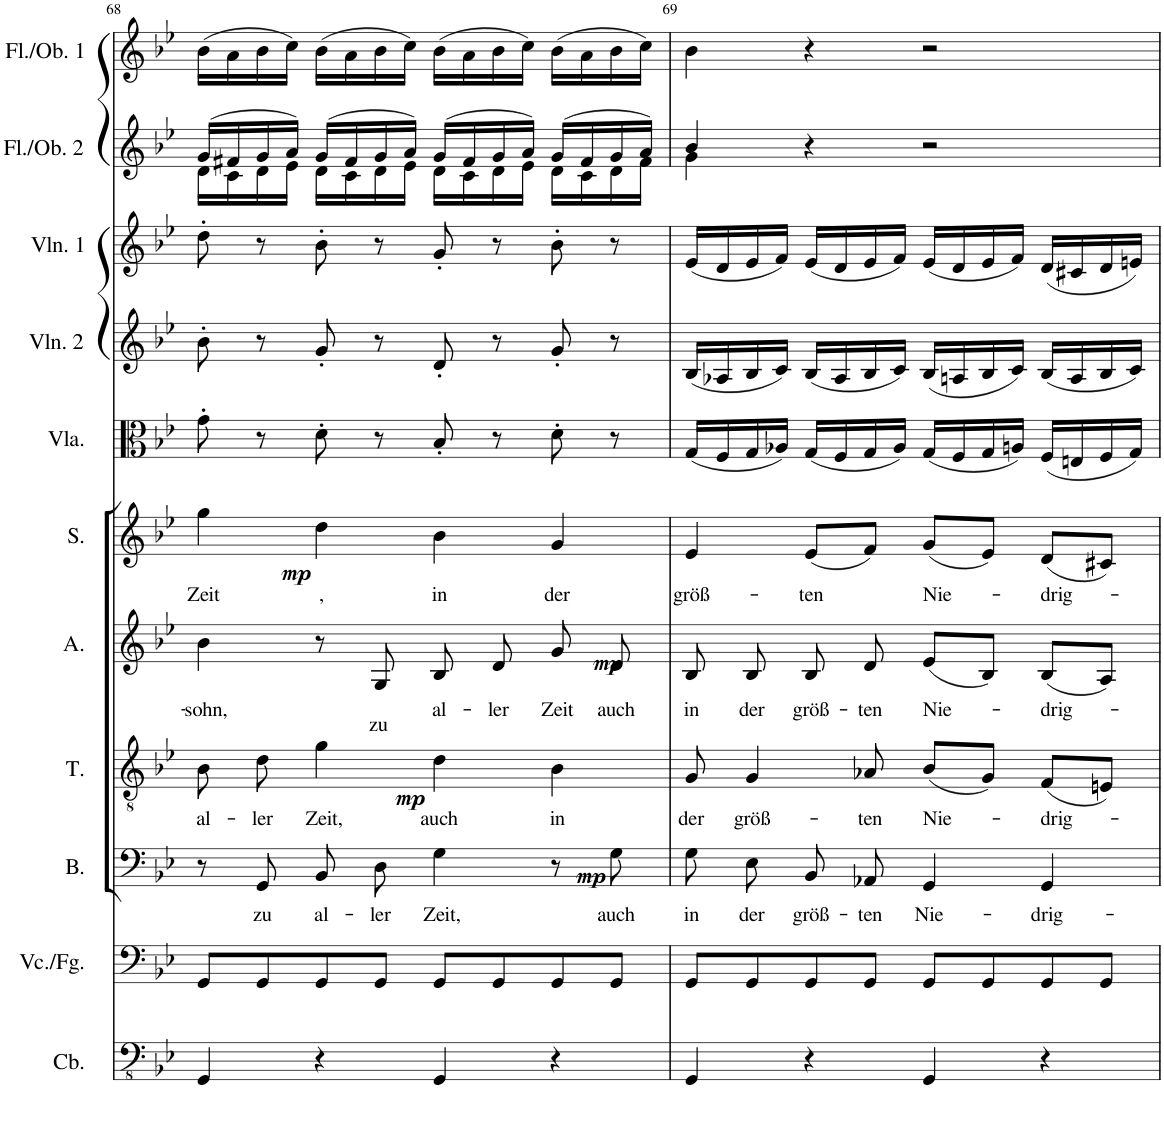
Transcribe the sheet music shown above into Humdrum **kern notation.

**kern	**kern	**kern	**text	**dynam	**kern	**text	**dynam	**kern	**text	**dynam	**kern	**text	**dynam	**kern	**kern	**kern	**kern	**kern
*part11	*part10	*part9	*part9	*part9	*part8	*part8	*part8	*part7	*part7	*part7	*part6	*part6	*part6	*part5	*part4	*part3	*part2	*part1
*staff11	*staff10	*staff9	*staff9	*staff9	*staff8	*staff8	*staff8	*staff7	*staff7	*staff7	*staff6	*staff6	*staff6	*staff5	*staff4	*staff3	*staff2	*staff1
*I"Contrabass	*I"Vcl./Fagotto	*I"Bass	*	*	*I"Tenor	*	*	*I"Alto	*	*	*I"Soprano	*	*	*I"Viola	*I"Violin 2	*I"Violin 1	*I"Fl./Ob. 2	*I"Fl./Ob. 1
*I'Cb.	*I'Vc./Fg.	*I'B.	*	*	*I'T.	*	*	*I'A.	*	*	*I'S.	*	*	*I'Vla.	*I'Vln. 2	*I'Vln. 1	*I'Fl./Ob. 2	*I'Fl./Ob. 1
!!LO:PB:g=z
*clefFv4	*clefF4	*clefF4	*	*	*clefGv2	*	*	*clefG2	*	*	*clefG2	*	*	*clefC3	*clefG2	*clefG2	*clefG2	*clefG2
*Trd7c12	*	*	*	*	*	*	*	*	*	*	*	*	*	*	*	*	*	*
*k[b-e-]	*k[b-e-]	*k[b-e-]	*	*	*k[b-e-]	*	*	*k[b-e-]	*	*	*k[b-e-]	*	*	*k[b-e-]	*k[b-e-]	*k[b-e-]	*k[b-e-]	*k[b-e-]
*M4/4	*M4/4	*M4/4	*	*	*M4/4	*	*	*M4/4	*	*	*M4/4	*	*	*M4/4	*M4/4	*M4/4	*M4/4	*M4/4
=68	=68	=68	=68	=68	=68	=68	=68	=68	=68	=68	=68	=68	=68	=68	=68	=68	=68	=68
!	!	!	!	!	!	!LO:LY:b	!	!	!LO:LY:b	!	!	!LO:LY:b	!	!	!	!	!	!
*	*	*	*	*	*	*	*	*	*	*	*	*	*	*	*	*	*^	*
4GGG/	8GG/L	8r	.	.	8B-\	al-	.	4b-\	-sohn,	.	4gg\	Zeit	.	8g'\	8b-'\	8dd'\	(16g/LL	16d\LL	(16b-\LL
.	.	.	.	.	.	.	.	.	.	.	.	.	.	.	.	.	16f#X/	16c\	16a\
!	!	!	!LO:LY:b	!	!	!LO:LY:b	!	!	!	!	!	!	!	!	!	!	!	!	!
.	8GG/	8GG/	zu	.	8d\	-ler	.	.	.	.	.	.	.	8r	8r	8r	16g/	16d\	16b-\
.	.	.	.	.	.	.	.	.	.	.	.	.	.	.	.	.	16a/JJ)	16e-\JJ	16cc\JJ)
!	!	!	!LO:LY:b	!	!	!LO:LY:b	!	!	!	!	!	!LO:LY:b	!LO:DY:b	!	!	!	!	!	!
4r	8GG/	8BB-/L	al-	.	4g\	Zeit,	.	8r	.	.	4dd\	,	mp	8d'\	8g'/	8b-'\	(16g/LL	16d\LL	(16b-\LL
.	.	.	.	.	.	.	.	.	.	.	.	.	.	.	.	.	16f#/	16c\	16a\
!	!	!	!LO:LY:b	!	!	!	!	!	!LO:LY:b	!	!	!	!	!	!	!	!	!	!
.	8GG/J	8D/J	-ler	.	.	.	.	8G/	zu	.	.	.	.	8r	8r	8r	16g/	16d\	16b-\
.	.	.	.	.	.	.	.	.	.	.	.	.	.	.	.	.	16a/JJ)	16e-\JJ	16cc\JJ)
!	!	!	!LO:LY:b	!	!	!LO:LY:b	!LO:DY:b	!	!LO:LY:b	!	!	!LO:LY:b	!	!	!	!	!	!	!
4GGG/	8GG/L	4G\	Zeit,	.	4d\	auch	mp	8B-/	al-	.	4b-\	in	.	8B-'/	8d'/	8g'/	(16g/LL	16d\LL	(16b-\LL
.	.	.	.	.	.	.	.	.	.	.	.	.	.	.	.	.	16f#/	16c\	16a\
!	!	!	!	!	!	!	!	!	!LO:LY:b	!	!	!	!	!	!	!	!	!	!
.	8GG/	.	.	.	.	.	.	8d/	-ler	.	.	.	.	8r	8r	8r	16g/	16d\	16b-\
.	.	.	.	.	.	.	.	.	.	.	.	.	.	.	.	.	16a/JJ)	16e-\JJ	16cc\JJ)
!	!	!	!	!	!	!LO:LY:b	!	!	!LO:LY:b	!	!	!LO:LY:b	!	!	!	!	!	!	!
4r	8GG/	8r	.	.	4B-\	in	.	8g/	Zeit	.	4g/	der	.	8d'\	8g'/	8b-'\	(16g/LL	16d\LL	(16b-\LL
.	.	.	.	.	.	.	.	.	.	.	.	.	.	.	.	.	16f#/	16c\	16a\
!	!	!	!LO:LY:b	!LO:DY:b	!	!	!	!	!LO:LY:b	!LO:DY:b	!	!	!	!	!	!	!	!	!
.	8GG/J	8G\	auch	mp	.	.	.	8d/	auch	mp	.	.	.	8r	8r	8r	16g/	16d\	16b-\
.	.	.	.	.	.	.	.	.	.	.	.	.	.	.	.	.	16a/JJ)	16f#\JJ	16cc\JJ)
=69	=69	=69	=69	=69	=69	=69	=69	=69	=69	=69	=69	=69	=69	=69	=69	=69	=69	=69	=69
!	!	!	!LO:LY:b	!	!	!LO:LY:b	!	!	!LO:LY:b	!	!	!LO:LY:b	!	!	!	!	!	!	!
4GGG/	8GG/L	8G\L	in	.	8G/	der	.	8B-/	in	.	4e-/	größ-	.	(16G/LL	(16B-/LL	(16e-/LL	4b-/	4g\	4b-\
.	.	.	.	.	.	.	.	.	.	.	.	.	.	16F/	16A-X/	16d/	.	.	.
!	!	!	!LO:LY:b	!	!	!LO:LY:b	!	!	!LO:LY:b	!	!	!	!	!	!	!	!	!	!
.	8GG/	8E-\J	der	.	4G/	größ-	.	8B-/	der	.	.	.	.	16G/	16B-/	16e-/	.	.	.
.	.	.	.	.	.	.	.	.	.	.	.	.	.	16A-X/JJ)	16c/JJ)	16f/JJ)	.	.	.
!	!	!	!LO:LY:b	!	!	!	!	!	!LO:LY:b	!	!	!LO:LY:b	!	!	!	!	!	!	!
4r	8GG/	8BB-/L	größ-	.	.	.	.	8B-/	größ-	.	(8e-/L	-ten	.	(16G/LL	(16B-/LL	(16e-/LL	4r	2.ryy	4r
.	.	.	.	.	.	.	.	.	.	.	.	.	.	16F/	16A-/	16d/	.	.	.
!	!	!	!LO:LY:b	!	!	!LO:LY:b	!	!	!LO:LY:b	!	!	!	!	!	!	!	!	!	!
.	8GG/J	8AA-X/J	-ten	.	8A-X/	-ten	.	8d/	-ten	.	8f/J)	.	.	16G/	16B-/	16e-/	.	.	.
.	.	.	.	.	.	.	.	.	.	.	.	.	.	16A-/JJ)	16c/JJ)	16f/JJ)	.	.	.
!	!	!	!LO:LY:b	!	!	!LO:LY:b	!	!	!LO:LY:b	!	!	!LO:LY:b	!	!	!	!	!	!	!
4GGG/	8GG/L	4GG/	Nie-	.	(8B-/L	Nie-	.	(8e-/L	Nie-	.	(8g/L	Nie-	.	(16G/LL	(16B-/LL	(16e-/LL	2r	.	2r
.	.	.	.	.	.	.	.	.	.	.	.	.	.	16F/	16An/	16d/	.	.	.
.	8GG/	.	.	.	8G/J)	.	.	8B-/J)	.	.	8e-/J)	.	.	16G/	16B-/	16e-/	.	.	.
.	.	.	.	.	.	.	.	.	.	.	.	.	.	16An/JJ)	16c/JJ)	16f/JJ)	.	.	.
!	!	!	!LO:LY:b	!	!	!LO:LY:b	!	!	!LO:LY:b	!	!	!LO:LY:b	!	!	!	!	!	!	!
4r	8GG/	4GG/	-drig-	.	(8F/L	-drig-	.	(8B-/L	-drig-	.	(8d/L	-drig-	.	(16F/LL	(16B-/LL	(16d/LL	.	.	.
.	.	.	.	.	.	.	.	.	.	.	.	.	.	16En/	16A/	16c#X/	.	.	.
.	8GG/J	.	.	.	8En/J)	.	.	8A/J)	.	.	8c#X/J)	.	.	16F/	16B-/	16d/	.	.	.
.	.	.	.	.	.	.	.	.	.	.	.	.	.	16G/JJ)	16c/JJ)	16en/JJ)	.	.	.
*	*	*	*	*	*	*	*	*	*	*	*	*	*	*	*	*	*v	*v	*
=	=	=	=	=	=	=	=	=	=	=	=	=	=	=	=	=	=	=
*-	*-	*-	*-	*-	*-	*-	*-	*-	*-	*-	*-	*-	*-	*-	*-	*-	*-	*-
